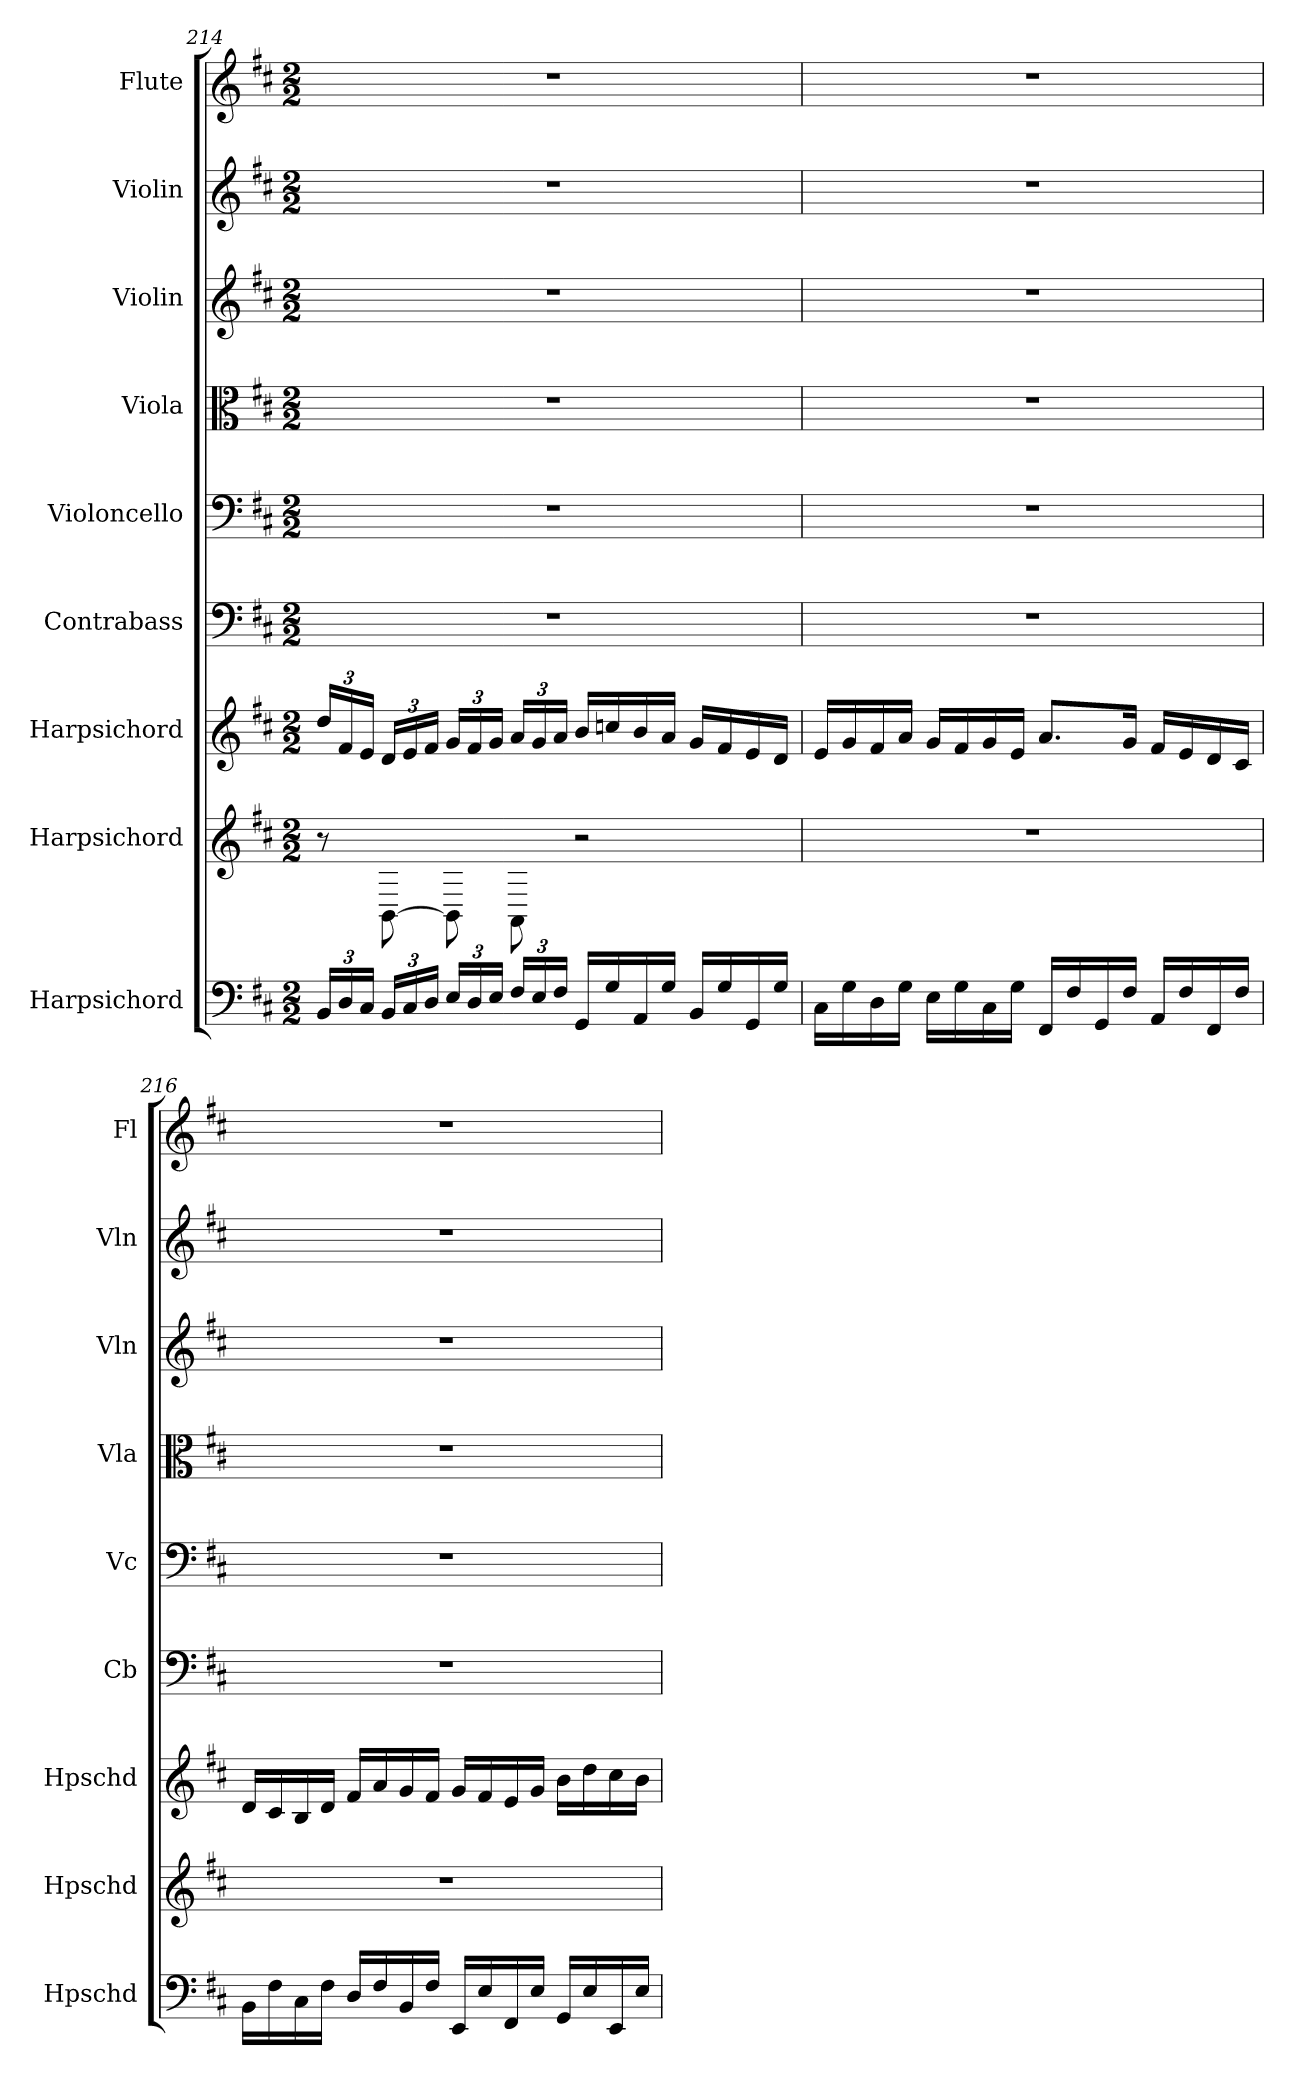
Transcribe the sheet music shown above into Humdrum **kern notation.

**kern	**kern	**kern	**kern	**kern	**kern	**kern	**kern	**kern
*part9	*part8	*part7	*part6	*part5	*part4	*part3	*part2	*part1
*staff9	*staff8	*staff7	*staff6	*staff5	*staff4	*staff3	*staff2	*staff1
*I"Harpsichord	*I"Harpsichord	*I"Harpsichord	*I"Contrabass	*I"Violoncello	*I"Viola	*I"Violin	*I"Violin	*I"Flute
*I'Hpschd	*I'Hpschd	*I'Hpschd	*I'Cb	*I'Vc	*I'Vla	*I'Vln	*I'Vln	*I'Fl
*clefF4	*clefG2	*clefG2	*clefF4	*clefF4	*clefC3	*clefG2	*clefG2	*clefG2
*	*	*	*ITrd7c12	*	*	*	*	*
*k[f#c#]	*k[f#c#]	*k[f#c#]	*k[f#c#]	*k[f#c#]	*k[f#c#]	*k[f#c#]	*k[f#c#]	*k[f#c#]
*D:	*D:	*D:	*D:	*D:	*D:	*D:	*D:	*D:
*M2/2	*M2/2	*M2/2	*M2/2	*M2/2	*M2/2	*M2/2	*M2/2	*M2/2
*Xbrackettup	*	*Xbrackettup	*	*	*	*	*	*
=214	=214	=214	=214	=214	=214	=214	=214	=214
24BB/LL	8r	24dd/LL	1r	1r	1r	1r	1r	1r
24D/	.	24f#/	.	.	.	.	.	.
24C#/JJ	.	24e/JJ	.	.	.	.	.	.
24BB/LL	[8BB\	24d/LL	.	.	.	.	.	.
24C#/	.	24e/	.	.	.	.	.	.
24D/JJ	.	24f#/JJ	.	.	.	.	.	.
24E/LL	8BB\]	24g/LL	.	.	.	.	.	.
24D/	.	24f#/	.	.	.	.	.	.
24E/JJ	.	24g/JJ	.	.	.	.	.	.
24F#/LL	8AA\	24a/LL	.	.	.	.	.	.
24E/	.	24g/	.	.	.	.	.	.
24F#/JJ	.	24a/JJ	.	.	.	.	.	.
16GG/LL	2r	16b/LL	.	.	.	.	.	.
16G/	.	16ccn/	.	.	.	.	.	.
16AA/	.	16b/	.	.	.	.	.	.
16G/JJ	.	16a/JJ	.	.	.	.	.	.
16BB/LL	.	16g/LL	.	.	.	.	.	.
16G/	.	16f#/	.	.	.	.	.	.
16GG/	.	16e/	.	.	.	.	.	.
16G/JJ	.	16d/JJ	.	.	.	.	.	.
=215	=215	=215	=215	=215	=215	=215	=215	=215
16C#\LL	1r	16e/LL	1r	1r	1r	1r	1r	1r
16G\	.	16g/	.	.	.	.	.	.
16D\	.	16f#/	.	.	.	.	.	.
16G\JJ	.	16a/JJ	.	.	.	.	.	.
16E\LL	.	16g/LL	.	.	.	.	.	.
16G\	.	16f#/	.	.	.	.	.	.
16C#\	.	16g/	.	.	.	.	.	.
16G\JJ	.	16e/JJ	.	.	.	.	.	.
16FF#/LL	.	8.a/L	.	.	.	.	.	.
16F#/	.	.	.	.	.	.	.	.
16GG/	.	.	.	.	.	.	.	.
16F#/JJ	.	16g/Jk	.	.	.	.	.	.
16AA/LL	.	16f#/LL	.	.	.	.	.	.
16F#/	.	16e/	.	.	.	.	.	.
16FF#/	.	16d/	.	.	.	.	.	.
16F#/JJ	.	16c#/JJ	.	.	.	.	.	.
=216	=216	=216	=216	=216	=216	=216	=216	=216
16BB\LL	1r	16d/LL	1r	1r	1r	1r	1r	1r
16F#\	.	16c#/	.	.	.	.	.	.
16C#\	.	16B/	.	.	.	.	.	.
16F#\JJ	.	16d/JJ	.	.	.	.	.	.
16D/LL	.	16f#/LL	.	.	.	.	.	.
16F#/	.	16a/	.	.	.	.	.	.
16BB/	.	16g/	.	.	.	.	.	.
16F#/JJ	.	16f#/JJ	.	.	.	.	.	.
16EE/LL	.	16g/LL	.	.	.	.	.	.
16E/	.	16f#/	.	.	.	.	.	.
16FF#/	.	16e/	.	.	.	.	.	.
16E/JJ	.	16g/JJ	.	.	.	.	.	.
16GG/LL	.	16b\LL	.	.	.	.	.	.
16E/	.	16dd\	.	.	.	.	.	.
16EE/	.	16cc#\	.	.	.	.	.	.
16E/JJ	.	16b\JJ	.	.	.	.	.	.
=	=	=	=	=	=	=	=	=
*-	*-	*-	*-	*-	*-	*-	*-	*-
